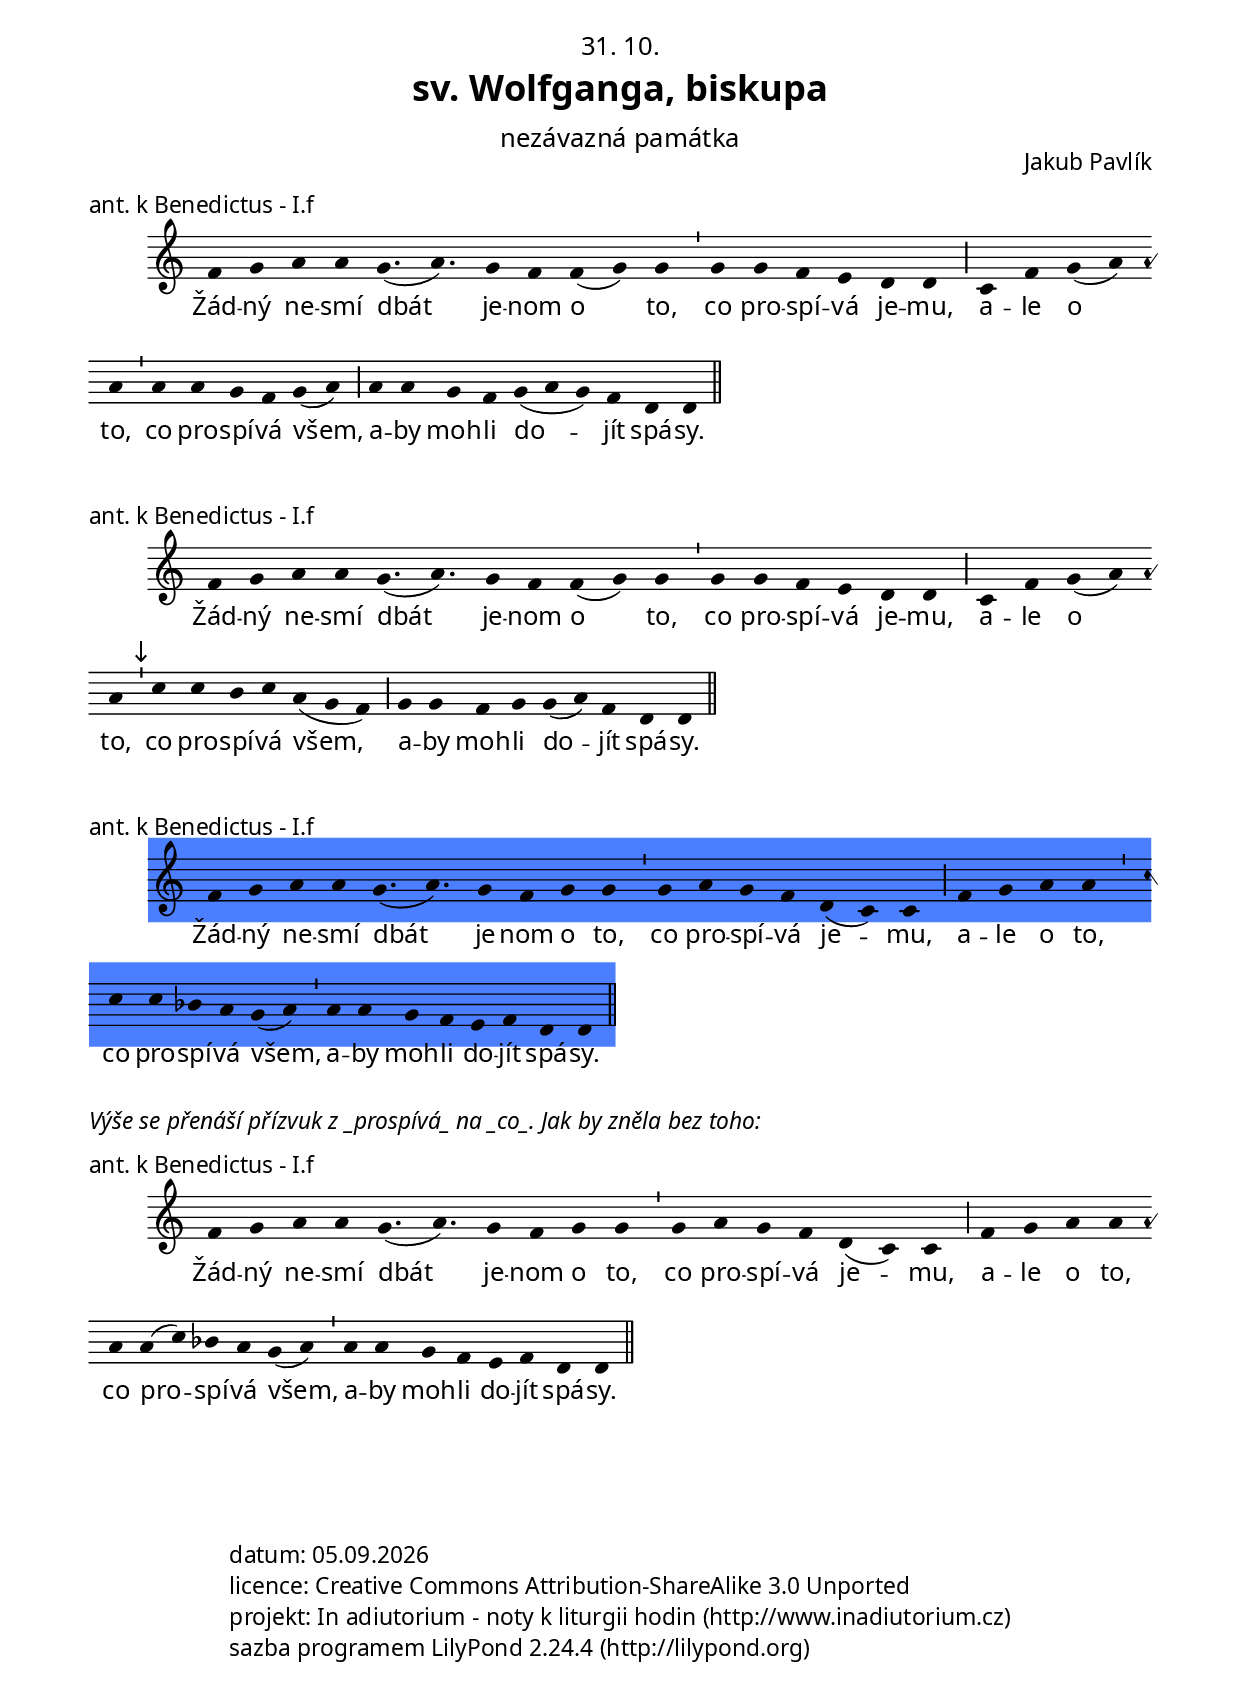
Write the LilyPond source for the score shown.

\version "2.19.16"

\include "../spolecne.ly"

\header {
  title = \markup\titleSvatek
            "sv. Wolfganga, biskupa"
            "nezávazná památka"
            "31. 10."
  composer = "Jakub Pavlík"
}

\score {
  \relative c' {
    \choralniRezim
    f4 g a a g4.( a) g4 f f( g) g \barMin
    g g f e d d \barMaior
    c f g( a) a \barMin
    a a g f g( a) \barMaior
    a a g f g( a g) f d d \barFinalis
  }
  \addlyrics {
    Žád -- ný ne -- smí dbát je -- nom o to,
    co pro -- spí -- vá je -- mu,
    a -- le o to,
    co pro -- spí -- vá všem,
    a -- by moh -- li do -- jít spá -- sy.
  }
  \header {
    quid = "ant. k Benedictus"
    modus = "I"
    differentia = "f"
    psalmus = ""
    id = "aben"
    piece = \markup {\sestavTitulekBezZalmu}
  }
}

\score {
  \relative c' {
    \choralniRezim
    f4 g a a g4.( a) g4 f f( g) g \barMin
    g g f e d d \barMaior
    c f g( a) a \barMin
    \mark\sipka c c b c a( g f) \barMaior
    g g f g g( a) f d d \barFinalis
  }
  \addlyrics {
    Žád -- ný ne -- smí dbát je -- nom o to,
    co pro -- spí -- vá je -- mu,
    a -- le o to,
    co pro -- spí -- vá všem,
    a -- by moh -- li do -- jít spá -- sy.
  }
  \header {
    quid = "ant. k Benedictus"
    modus = "I"
    differentia = "f"
    psalmus = ""
    id = "aben"
    piece = \markup {\sestavTitulekBezZalmu}
  }
}

\score {
  \relative c' {
    \zvyraznovacModry
    \choralniRezim
    f4 g a a g4.( a) g4 f g g \barMin
    g a g f d( c) c \barMaior
    f g a a \barMin
    c c bes a g( a) \barMin
    a a g f e f d d \barFinalis
  }
  \addlyrics {
    Žád -- ný ne -- smí dbát je -- nom o to,
    co pro -- spí -- vá je -- mu,
    a -- le o to,
    co pro -- spí -- vá všem,
    a -- by moh -- li do -- jít spá -- sy.
  }
  \header {
    quid = "ant. k Benedictus"
    modus = "I"
    differentia = "f"
    psalmus = ""
    id = "aben"
    piece = \markup {\sestavTitulekBezZalmu}
  }
}

\markup\italic{Výše se přenáší přízvuk z _prospívá_ na _co_. Jak by zněla bez toho:}

\score {
  \relative c' {
    \choralniRezim
    f4 g a a g4.( a) g4 f g g \barMin
    g a g f d( c) c \barMaior
    f g a a a a( c) bes a g( a) \barMin
    a a g f e f d d \barFinalis
  }
  \addlyrics {
    Žád -- ný ne -- smí dbát je -- nom o to,
    co pro -- spí -- vá je -- mu,
    a -- le o to, co pro -- spí -- vá všem,
    a -- by moh -- li do -- jít spá -- sy.
  }
  \header {
    quid = "ant. k Benedictus"
    modus = "I"
    differentia = "f"
    psalmus = ""
    id = "aben"
    piece = \markup {\sestavTitulekBezZalmu}
  }
}